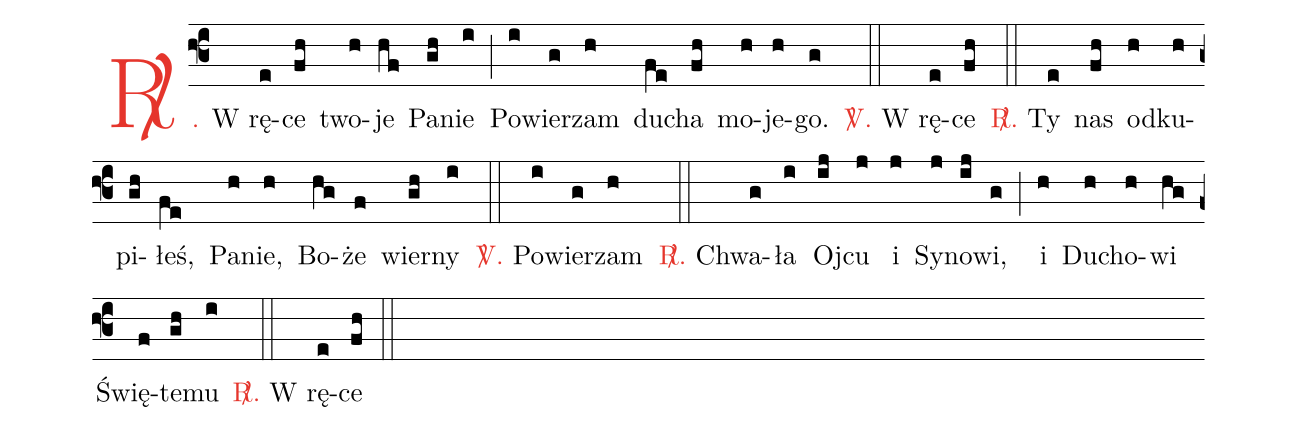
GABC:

%%
(f3)
<c><sp>R/</sp>.</c> W rę(e)ce(fh) two(h)je(hf) Pa(gh)nie(i) (;)
Po(i)wie(g)rzam(h) du(fe)cha(fh) mo(h)je(h)go.(g) (::)
<c><sp>V/</sp>.</c> W rę(e)ce(fh) (::)
<c><sp>R/</sp>.</c> Ty(e) nas(fh) od(h)ku(h)pi(gh)łeś,(fe) Pa(h)nie,(h) Bo(hg)że(f) wier(gh)ny(i) (::)
<c><sp>V/</sp>.</c> Po(i)wie(g)rzam(h) (::)
<c><sp>R/</sp>.</c> Chwa(g)ła(i) Oj(ij)cu(j)  i(j) Sy(j)no(ij)wi,(g) (;)
i(h) Du(h)cho(h)wi(hg) Świę(f)te(gh)mu(i) (::)
<c><sp>R/</sp>.</c> W rę(e)ce(fh) (::)
